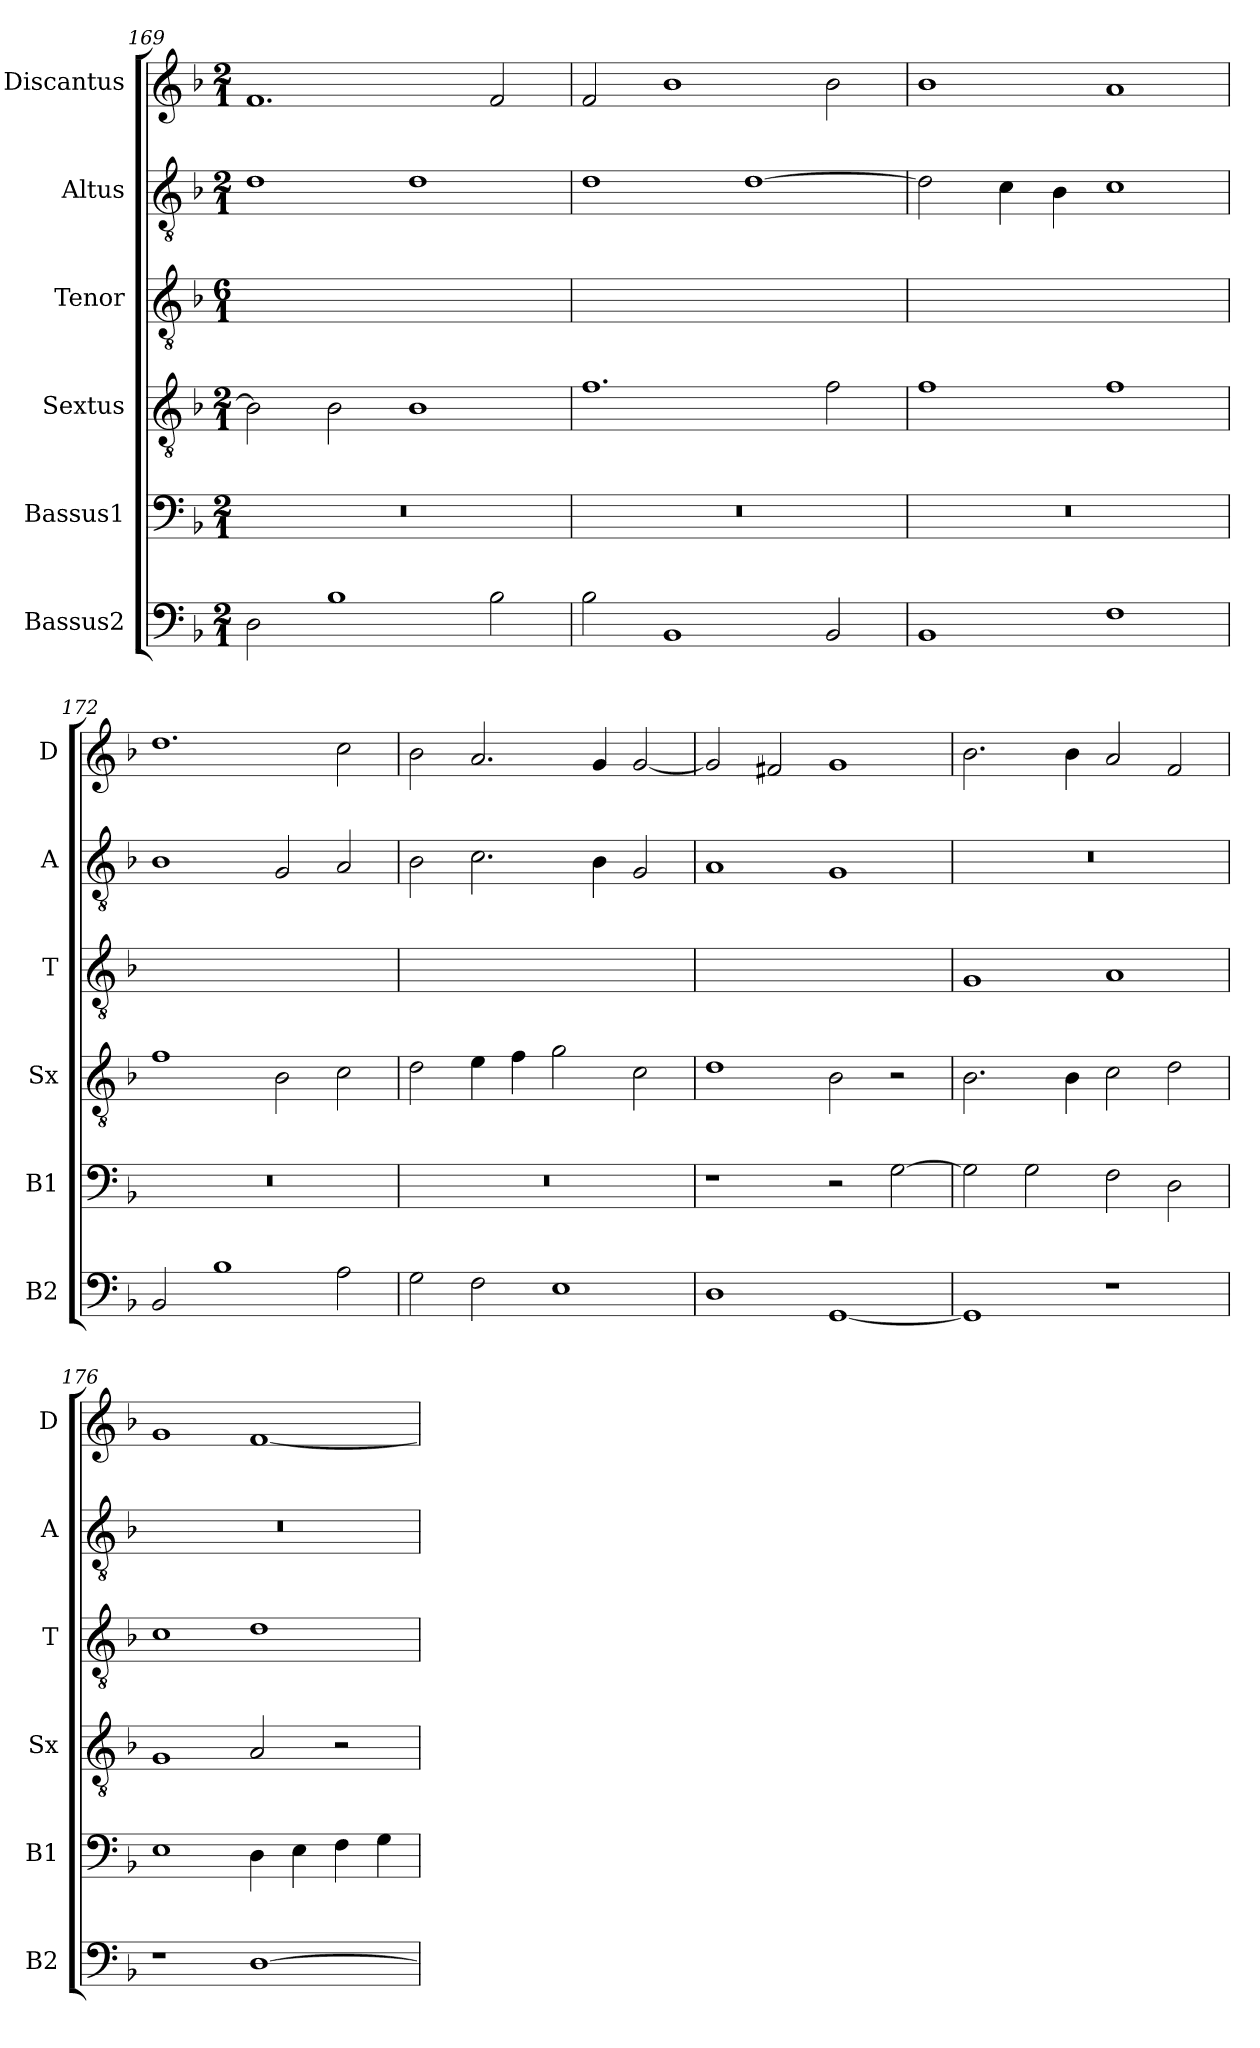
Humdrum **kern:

**kern	**kern	**kern	**kern	**kern	**kern
*part6	*part5	*part4	*part3	*part2	*part1
*staff6	*staff5	*staff4	*staff3	*staff2	*staff1
*I"Bassus2	*I"Bassus1	*I"Sextus	*I"Tenor	*I"Altus	*I"Discantus
*I'B2	*I'B1	*I'Sx	*I'T	*I'A	*I'D
*clefF4	*clefF4	*clefGv2	*clefGv2	*clefGv2	*clefG2
*k[b-]	*k[b-]	*k[b-]	*k[b-]	*k[b-]	*k[b-]
*M2/1	*M2/1	*M2/1	*M6/1	*M2/1	*M2/1
=169	=169	=169	=169	=169	=169
2D\	0r	2B-\]	0r	1d	1.f
1B-	.	2B-\	.	.	.
.	.	1B-	.	1d	.
2B-\	.	.	.	.	2f/
=170	=170	=170	=170	=170	=170
2B-\	0r	1.f	0r	1d	2f/
1BB-	.	.	.	.	1b-
.	.	.	.	[1d	.
2BB-/	.	2f\	.	.	2b-\
=171	=171	=171	=171	=171	=171
1BB-	0r	1f	0r	2d\]	1b-
.	.	.	.	4c\	.
.	.	.	.	4B-\	.
1F	.	1f	.	1c	1a
=172	=172	=172	=172	=172	=172
2BB-/	0r	1f	0r	1B-	1.dd
1B-	.	.	.	.	.
.	.	2B-\	.	2G/	.
2A\	.	2c\	.	2A/	2cc\
=173	=173	=173	=173	=173	=173
2G\	0r	2d\	0r	2B-\	2b-\
2F\	.	4e\	.	2.c\	2.a/
.	.	4f\	.	.	.
1E	.	2g\	.	.	.
.	.	.	.	4B-\	4g/
.	.	2c\	.	2G/	[2g/
=174	=174	=174	=174	=174	=174
1D	1r	1d	0r	1A	2g/]
.	.	.	.	.	2f#X/
[1GG	2r	2B-\	.	1G	1g
.	[2G\	2r	.	.	.
=175	=175	=175	=175	=175	=175
1GG]	2G\]	2.B-\	1G	0r	2.b-\
.	2G\	.	.	.	.
.	.	4B-\	.	.	4b-\
1r	2F\	2c\	1A	.	2a/
.	2D\	2d\	.	.	2f/
=176	=176	=176	=176	=176	=176
1r	1E	1G	1c	0r	1g
[1D	4D\	2A/	1d	.	[1f
.	4E\	.	.	.	.
.	4F\	2r	.	.	.
.	4G\	.	.	.	.
=	=	=	=	=	=
*-	*-	*-	*-	*-	*-
